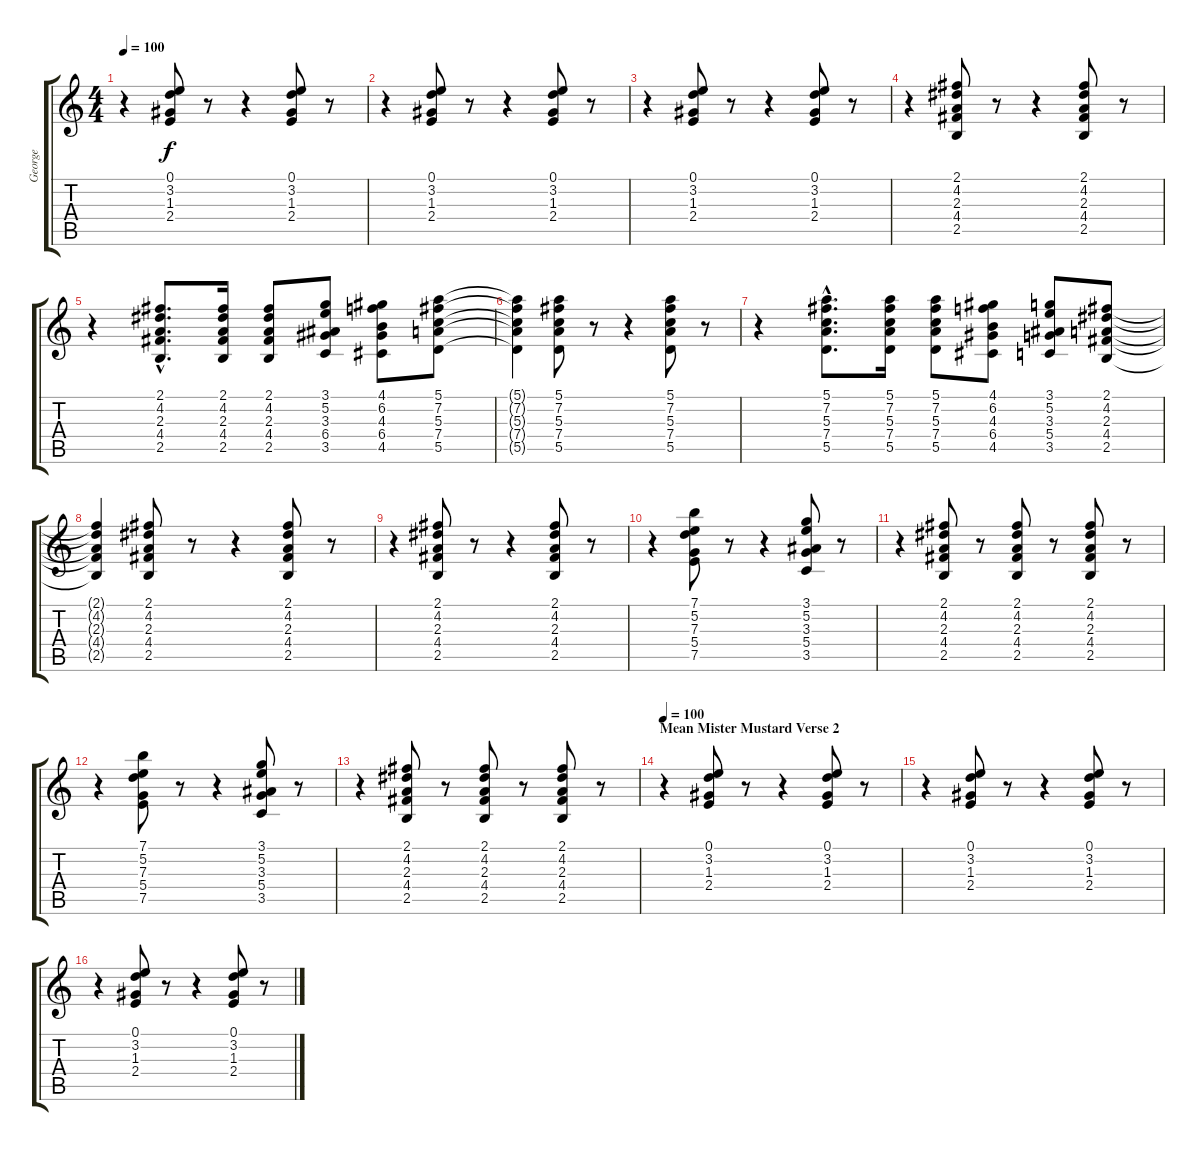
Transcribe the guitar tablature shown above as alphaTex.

\track ("George" "George") {instrument electricguitarjazz}
\staff {score tabs}
\tuning (E4 B3 G3 D3 A2 E2) {hide}
\ts (4 4)
\tempo 100
\clef g2
\ks c
r.4{dy f} (0.1 3.2 1.3 2.4).8 r.8 r.4 (0.1 3.2 1.3 2.4).8 r.8 |
r.4 (0.1 3.2 1.3 2.4).8 r.8 r.4 (0.1 3.2 1.3 2.4).8 r.8 |
r.4 (0.1 3.2 1.3 2.4).8 r.8 r.4 (0.1 3.2 1.3 2.4).8 r.8 |
r.4 (2.1 4.2 2.3 4.4 2.5).8 r.8 r.4 (2.1 4.2 2.3 4.4 2.5).8 r.8 |
r.4 (2.1{hac} 4.2{hac} 2.3{hac} 4.4{hac} 2.5{hac}).8{d} (2.1 4.2 2.3 4.4 2.5).16 (2.1 4.2 2.3 4.4 2.5).8 (3.1 5.2 3.3 6.4 3.5).8 (4.1 6.2 4.3 6.4 4.5).8 (5.1 7.2 5.3 7.4 5.5).8 |
(5.1{t} 7.2{t} 5.3{t} 7.4{t} 5.5{t}).4 (5.1 7.2 5.3 7.4 5.5).8 r.8 r.4 (5.1 7.2 5.3 7.4 5.5).8 r.8 |
r.4 (5.1{hac} 7.2{hac} 5.3{hac} 7.4{hac} 5.5{hac}).8{d} (5.1 7.2 5.3 7.4 5.5).16 (5.1 7.2 5.3 7.4 5.5).8 (4.1 6.2 4.3 6.4 4.5).8 (3.1 5.2 3.3 5.4 3.5).8 (2.1 4.2 2.3 4.4 2.5).8 |
(2.1{t} 4.2{t} 2.3{t} 4.4{t} 2.5{t}).4 (2.1 4.2 2.3 4.4 2.5).8 r.8 r.4 (2.1 4.2 2.3 4.4 2.5).8 r.8 |
r.4 (2.1 4.2 2.3 4.4 2.5).8 r.8 r.4 (2.1 4.2 2.3 4.4 2.5).8 r.8 |
r.4 (7.1 5.2 7.3 5.4 7.5).8 r.8 r.4 (3.1 5.2 3.3 5.4 3.5).8 r.8 |
r.4 (2.1 4.2 2.3 4.4 2.5).8 r.8 (2.1 4.2 2.3 4.4 2.5).8 r.8 (2.1 4.2 2.3 4.4 2.5).8 r.8 |
r.4 (7.1 5.2 7.3 5.4 7.5).8 r.8 r.4 (3.1 5.2 3.3 5.4 3.5).8 r.8 |
r.4 (2.1 4.2 2.3 4.4 2.5).8 r.8 (2.1 4.2 2.3 4.4 2.5).8 r.8 (2.1 4.2 2.3 4.4 2.5).8 r.8 |
\section ("" "Mean Mister Mustard Verse 2")
\tempo 100
r.4{volume 10 instrument overdrivenguitar} (0.1 3.2 1.3 2.4).8 r.8 r.4 (0.1 3.2 1.3 2.4).8 r.8 |
r.4 (0.1 3.2 1.3 2.4).8 r.8 r.4 (0.1 3.2 1.3 2.4).8 r.8 |
r.4 (0.1 3.2 1.3 2.4).8 r.8 r.4 (0.1 3.2 1.3 2.4).8 r.8
